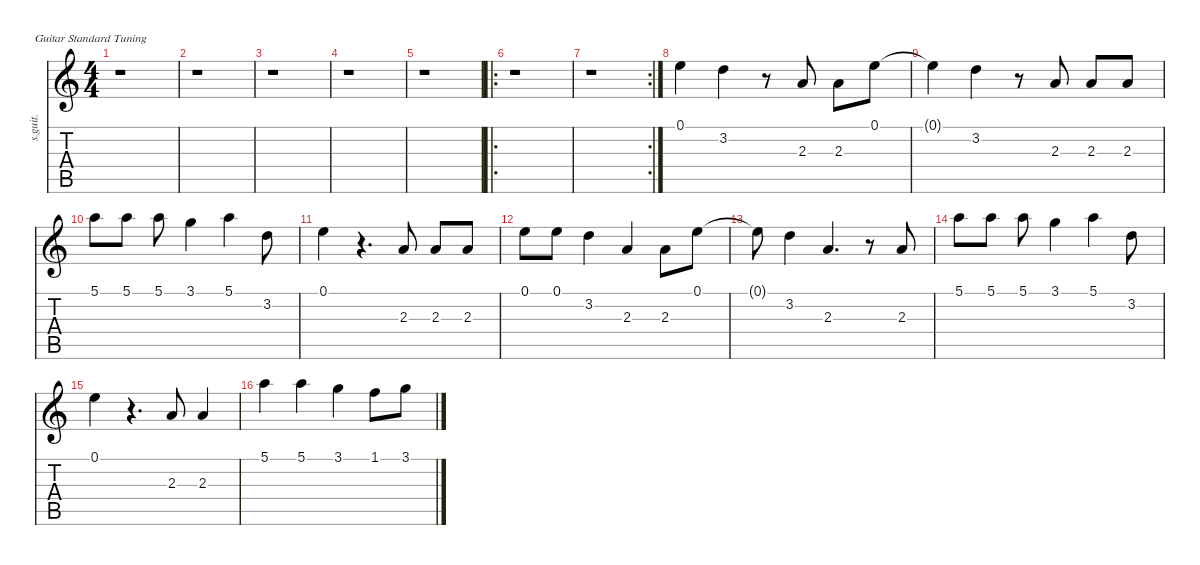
\defaultSystemsLayout 4
\hideDynamics
\bracketExtendMode nobrackets
\track ("Carly Simon" "s.guit.") {instrument clarinet}
\staff {score tabs}
\tuning (E4 B3 G3 D3 A2 E2)
\displaytranspose 12
\ts (4 4)
\beaming (8 2 2 2 2)
\tempo (107 hide)
\clef g2
\ks c
r.1{dy f instrument clarinet} |
r.1 |
r.1 |
r.1 |
r.1 |
\ro
r.1 |
\rc 2
r.1 |
0.1.4 3.2.4 r.8 2.3.8 2.3.8 0.1.8 |
0.1{t}.4 3.2.4{dy mp} r.8 2.3.8 2.3.8 2.3.8 |
5.1.8 5.1.8 5.1.8 3.1.4 5.1.4 3.2.8 |
0.1.4 r.4{d} 2.3.8 2.3.8 2.3.8 |
0.1.8 0.1.8 3.2.4 2.3.4 2.3.8 0.1.8 |
0.1{t}.8{dy f} 3.2.4{dy mp} 2.3.4{d} r.8 2.3.8 |
5.1.8 5.1.8 5.1.8 3.1.4 5.1.4 3.2.8 |
0.1.4 r.4{d} 2.3.8 2.3.4 |
5.1.4 5.1.4 3.1.4 1.1.8 3.1.8
